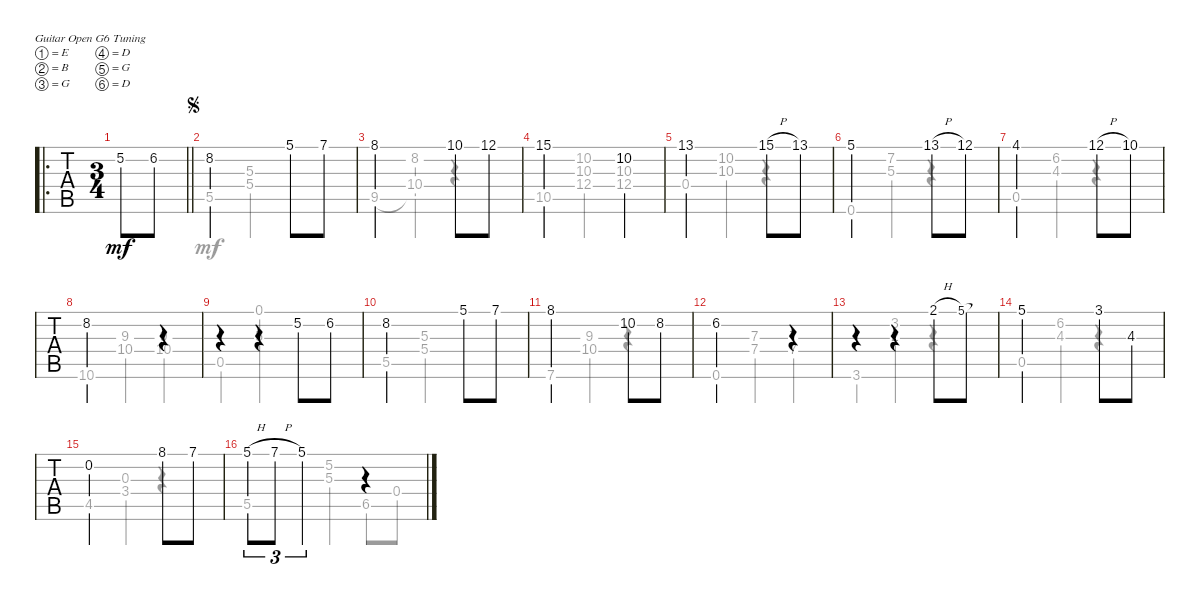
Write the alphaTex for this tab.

\bracketExtendMode groupsimilarinstruments
\singleTrackTrackNamePolicy hidden
\multiTrackTrackNamePolicy hidden
\firstSystemTrackNameOrientation horizontal
\otherSystemsTrackNameOrientation horizontal
\track ("Untitled" "Untitled") {instrument acousticguitarnylon}
\staff {tabs}
\tuning (E4 B3 G3 D3 G2 D2)
\voice
\ro
\ts (3 4)
\tempo (120 hide)
\clef g2
\barLineRight lightlight
\ks c
5.2.8{dy mf instrument acousticguitarnylon} 6.2.8 |
\jump segno
8.2.2 5.1.8 7.1.8 |
8.1.2 10.1.8 12.1.8 |
15.1.2 10.2.4 |
13.1.2 15.1{h}.8 13.1.8 |
5.1.2 13.1{h}.8 12.1.8 |
4.1.2 12.1{h}.8 10.1.8 |
8.2.2 r.4 |
r.4 r.4 5.2.8 6.2.8 |
8.2.2 5.1.8 7.1.8 |
8.1.2 10.2.8 8.2.8 |
6.2.2 r.4 |
r.4 r.4 2.1{h}.8 5.1.8{gr} 5.1{t}.8 |
5.1.2 3.1.8 4.3.8 |
0.2.2 8.1.8 7.1.8 |
5.1{h}.8{tu (3 2)} 7.1{h}.8{tu (3 2)} 5.1.2{tu (3 2)} r.4
\voice
\clef g2
\ottava regular
\simile none
\barLineRight lightlight
\ks c
|
5.5.4 (5.3 5.4).2 |
9.5.4 (8.2 10.4 9.5{t}).4 r.4 |
10.5.4 (10.2 10.3 12.4).4 (10.3 12.4).4 |
0.4.4 (10.2 10.3).4 r.4 |
0.6.4 (7.2 5.3).4 r.4 |
0.5.4 (6.2 4.3).4 r.4 |
10.6.4 (9.3 10.4).4 (9.3 10.4).4 |
0.5.4 (0.1 5.3).2 |
5.5.4 (5.3 5.4).2 |
7.6.4 (9.3 10.4).4 r.4 |
0.6.4 (7.3 7.4).4 (7.3 7.4).4 |
3.6.4 (3.2 2.3).4 r.4 |
0.5.4 (6.2 4.3).4 r.4 |
4.5.4 (0.3 3.4).4 r.4 |
5.5.4 (5.2 5.3).4 6.5.8 0.4.8
